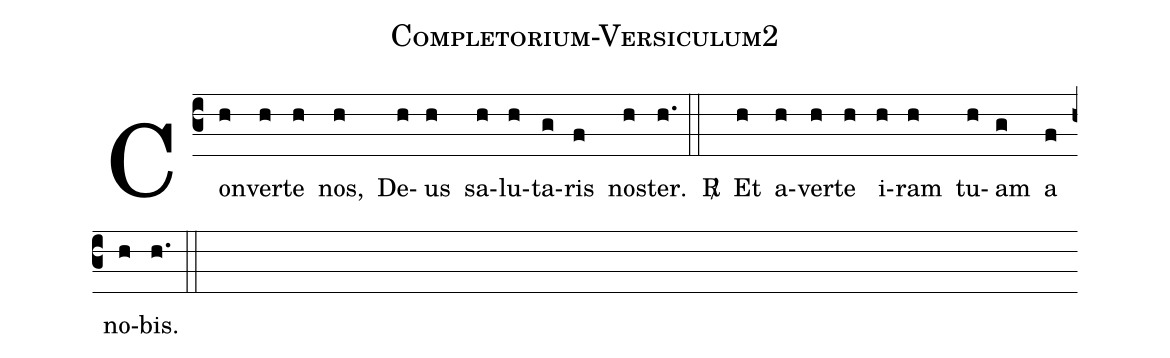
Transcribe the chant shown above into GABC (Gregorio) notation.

name:Completorium-Versiculum2;
%%
(c3) Con(h)ver(h)te(h) nos,(h) De(h)us(h) sa(h)lu(h)ta(g)ris(f) nos(h)ter.(h.) (::) <v>\Rbar</v>() Et(h) a(h)ver(h)te(h) i(h)ram(h) tu(h)am(g) a(f) no(h)bis.(h.) (::)
